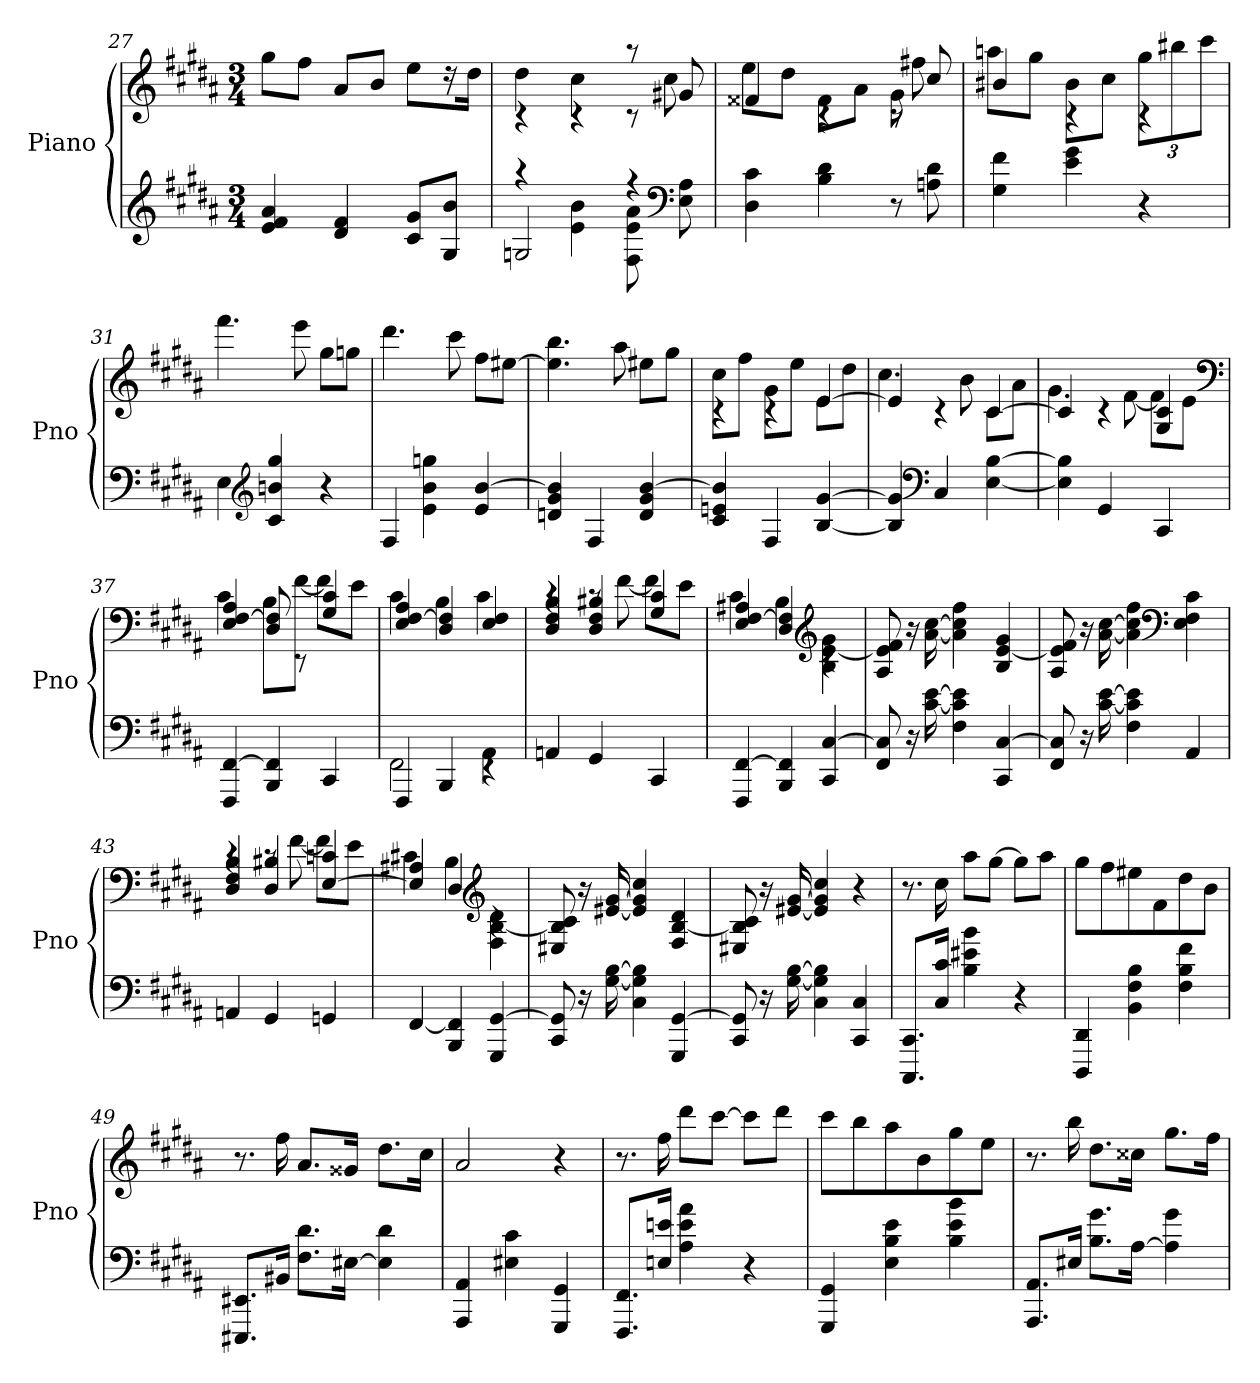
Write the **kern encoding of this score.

**kern	**kern
*part1	*part1
*staff2	*staff1
*I"Piano	*
*I'Pno	*
*clefG2	*clefG2
*k[f#c#g#d#a#]	*k[f#c#g#d#a#]
*B:	*B:
*M3/4	*M3/4
=27	=27
4e 4f# 4a#	8gg#L
.	8ff#J
4d# 4f#	8a#L
.	8bJ
8c# 8g#L	8eeL
8G# 8bJ	16r
.	16dd#Jk
=28	=28
*^	*^
2Gn	4raa	4rc	4dd#
.	4e 4b	4rc	4cc#
4rc	8F# 8e 8a#	8rc	8raa
*clefF4	*	*	*
.	8E 8A#	8g#X	8cc#
*v	*v	*	*
=29	=29	=29
4D# 4c#	4f##X	8eeL
.	.	8dd#J
4B 4d#	4rc	8f##L
.	.	8a#J
8r	8rc	8g#
8An 8d#	8cc#	8ff#X
=30	=30	=30
4G# 4f#	4b#X	8aanL
.	.	8gg#J
4e 4g#	4rc	8b#L
.	.	8cc#J
4r	4rc	12gg#L
.	.	12bb#X
.	.	12ccc#J
*	*v	*v
=31	=31
4E	4.fff#
*clefG2	*
4c# 4bn 4gg#	.
.	8eee
4r	8gg#L
.	8ggnJ
=32	=32
4F#	4.ddd#
4e 4b 4ggn	.
.	8ccc#
4e [4b	8ff#L
.	[8ee#XJ
=33	=33
4dn 4g# 4b]	4.ee#] 4.bb
4F#	.
.	8aa#
4d 4g# [4b	8ee#XL
.	8gg#J
=34	=34
*	*^
4c# 4en 4b]	4rc	8cc#L
.	.	8ff#J
4F#	4rc	8g#L
.	.	8eeJ
[4B [4g#	[4e	8eL
.	.	8dd#J
=35	=35	=35
4B] 4g#]	4e]	4.cc#
*clefF4	*	*
4C#	4rc	.
.	.	8b
[4E [4B	[4c#	8c#L
.	.	8a#J
=36	=36	=36
4E] 4B]	4c#]	4.g#
4GG#	4rc	.
.	.	[8f#
4CC#	4G# 4c#	8f#L]
.	.	8eJ
*	*clefF4	*
=37	=37	=37
4FFF# [4FF#	4E [4F# 4A#	4c#
4BBB 4FF#]	8D# 8F#]	8BL
.	8rEE	[8f#J
4CC#	4G# 4c#	8f#L]
.	.	8eJ
=38	=38	=38
*^	*	*
4FFF#	2FF#	4E [4F# 4A#	4c#
4BBB	.	4D# 4F#]	4B
4rEE	4AA#	4E 4F#	4c#
*v	*v	*	*
=39	=39	=39
4AAn	4D# 4F# 4B	4rc
4GG#	4D# 4F# 4B#X	8rc
.	.	[8f#
4CC#	4G# 4c#	8f#L]
.	.	8eJ
=40	=40	=40
4FFF# [4FF#	4E [4F# 4A#X	4c#
4BBB 4FF#]	4D# 4F#]	4B
*	*clefG2	*
4CC# [4C#	4rc	4B [4e 4g#
*	*v	*v
=41	=41
8FF# 8C#]	8A# 8e] 8f#
16r	16r
[16c# [16e	[16a# [16cc#
4F# 4c#] 4e]	4a#] 4cc#] 4ff#
4CC# [4C#	4B [4e 4g#
=42	=42
8FF# 8C#]	8A# 8e] 8f#
16r	16r
[16c# [16e	[16a# [16cc#
4F# 4c#] 4e]	4a#] 4cc#] 4ff#
*	*clefF4
4AA#	4E 4F# 4c#
=43	=43
*	*^
4AAn	4D# 4F# 4B	4rc
4GG#	4D# 4B#X	8rc
.	.	[8f#
4GGn	[4E 4cn	8f#L]
.	.	8eJ
=44	=44	=44
[4FF#	4E] 4A#X	4c#X
4BBB 4FF#]	4D#	4B
*	*clefG2	*
4GGG# [4GG#	4rc	4F# [4B 4d#
*	*v	*v
=45	=45
8CC# 8GG#]	8E#X 8B] 8c#
16r	16r
[16G# [16B	[16e#X [16g#
4C# 4G#] 4B]	4e#] 4g#] 4cc#
4GGG# [4GG#	4F# [4B 4d#
=46	=46
8CC# 8GG#]	8E#X 8B] 8c#
16r	16r
[16G# [16B	[16e#X [16g#
4C# 4G#] 4B]	4e#] 4g#] 4cc#
4CC# 4C#	4r
=47	=47
8.CCC# 8.CC#L	8.r
16C# 16c#Jk	16cc#
4B 4e#X 4b	8aa#L
.	[8gg#J
4r	8gg#L]
.	8aa#J
=48	=48
4DDD# 4DD#	8gg#L
.	8ff#
4BB 4F# 4B	8ee#X
.	8f#
4F# 4B 4f#	8dd#
.	8bJ
=49	=49
8.EEE#X 8.EE#XL	8.r
16BB#XJk	16ff#
8.F# 8.d#L	8.a#L
[16E#XJk	16g##XJk
4E#] 4d#	8.dd#L
.	16cc#Jk
=50	=50
4AAA# 4AA#	2a#
4E#X 4c#	.
4GGG# 4GG#	4r
=51	=51
8.FFF# 8.FF#L	8.r
16En 16enJk	16ff#
4A# 4e 4a#	8ddd#L
.	[8ccc#J
4r	8ccc#L]
.	8ddd#J
=52	=52
4GGG# 4GG#	8ccc#L
.	8bb
4E 4B 4e	8aa#
.	8b
4B 4e 4b	8gg#
.	8eeJ
=53	=53
8.AAA# 8.AA#L	8.r
16E#XJk	16bb
8.B 8.g#L	8.dd#L
[16A#Jk	16cc##XJk
4A#] 4g#	8.gg#L
.	16ff#Jk
=	=
*-	*-
